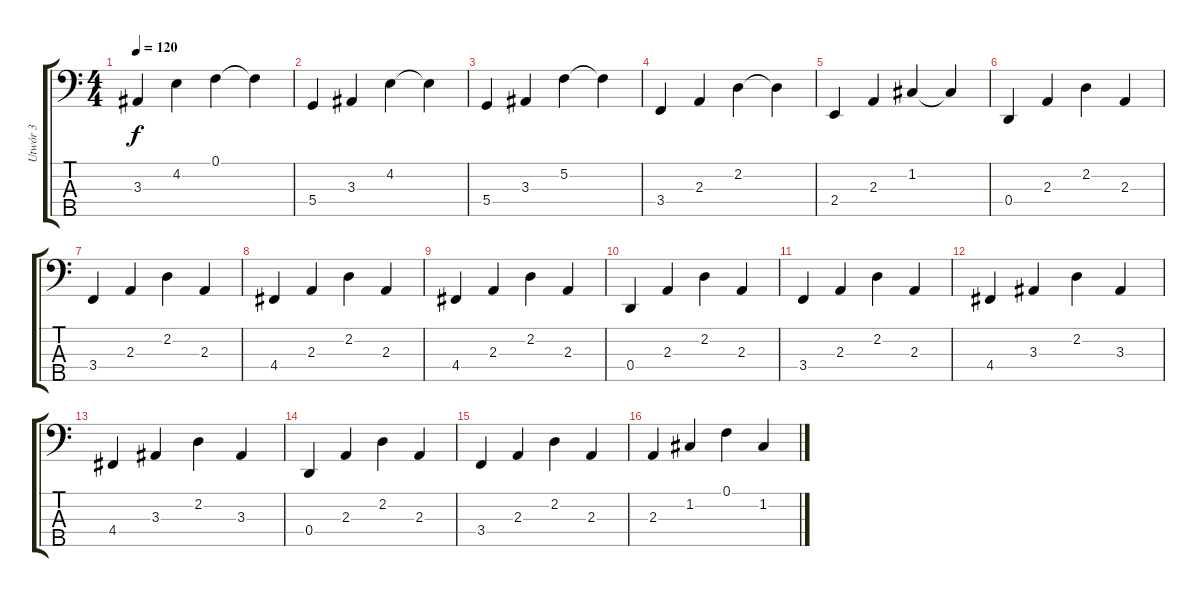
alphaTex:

\track ("Utwór 3" "Utwór 3") {solo instrument electricbassfinger}
\staff {score tabs}
\tuning (F2 C2 G1 D1 A0) {hide}
\ts (4 4)
\tempo 120
\clef f4
\ks c
3.3.4{dy f} 4.2.4 0.1.4 0.1{t}.4 |
5.4.4 3.3.4 4.2.4 4.2{t}.4 |
5.4.4 3.3.4 5.2.4 5.2{t}.4 |
3.4.4 2.3.4 2.2.4 2.2{t}.4 |
2.4.4 2.3.4 1.2.4 1.2{t}.4 |
0.4.4 2.3.4 2.2.4 2.3.4 |
3.4.4 2.3.4 2.2.4 2.3.4 |
4.4.4 2.3.4 2.2.4 2.3.4 |
4.4.4 2.3.4 2.2.4 2.3.4 |
0.4.4 2.3.4 2.2.4 2.3.4 |
3.4.4 2.3.4 2.2.4 2.3.4 |
4.4.4 3.3.4 2.2.4 3.3.4 |
4.4.4 3.3.4 2.2.4 3.3.4 |
0.4.4 2.3.4 2.2.4 2.3.4 |
3.4.4 2.3.4 2.2.4 2.3.4 |
2.3.4 1.2.4 0.1.4 1.2.4
